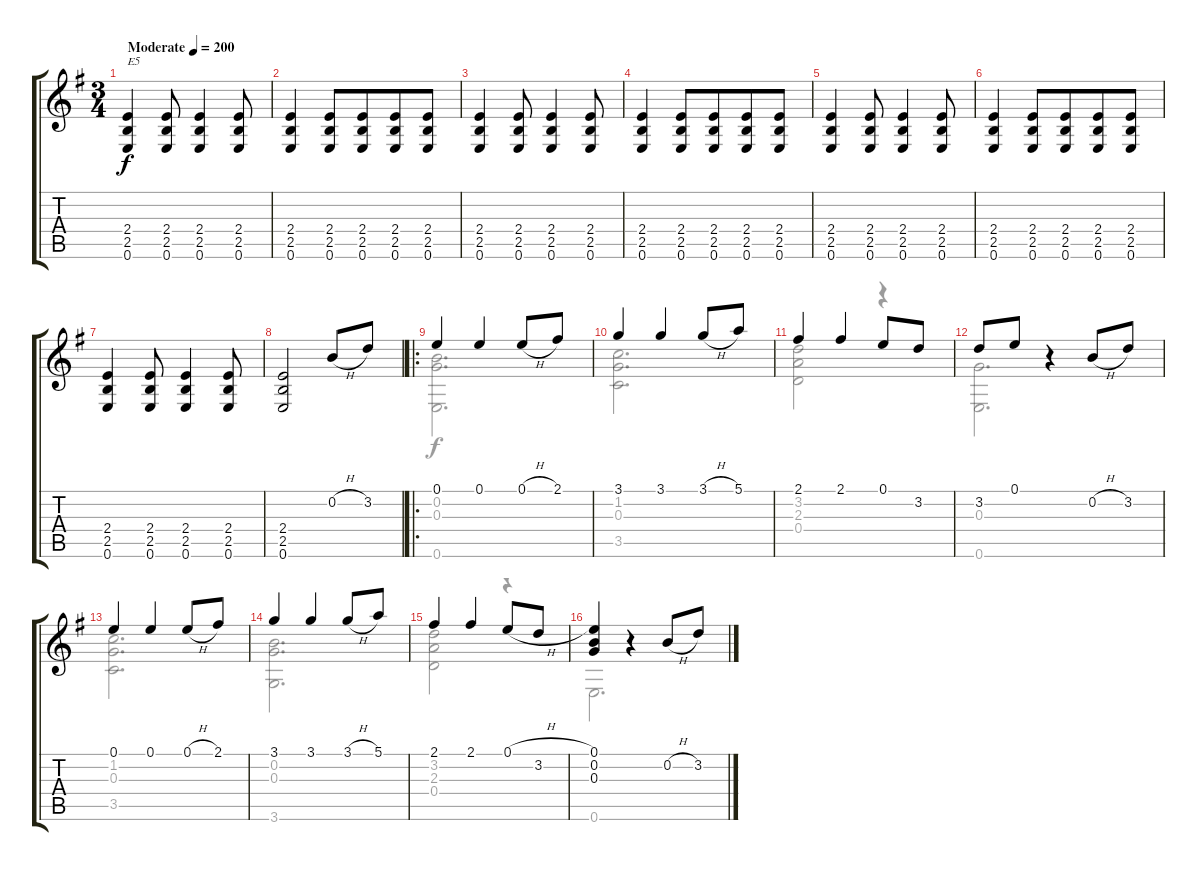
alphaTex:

\track "" {instrument acousticguitarnylon}
\staff {score tabs}
\tuning (E4 B3 G3 D3 A2 E2) {hide}
\voice
\ts (3 4)
\tempo (200 "Moderate")
\clef g2
\ks g
(2.4 2.5 0.6).4{txt "E5" dy f instrument acousticguitarnylon} (2.4 2.5 0.6).8 (2.4 2.5 0.6).4 (2.4 2.5 0.6).8 |
(2.4 2.5 0.6).4 (2.4 2.5 0.6).8 (2.4 2.5 0.6).8{beam merge} (2.4 2.5 0.6).8 (2.4 2.5 0.6).8 |
(2.4 2.5 0.6).4 (2.4 2.5 0.6).8 (2.4 2.5 0.6).4 (2.4 2.5 0.6).8 |
(2.4 2.5 0.6).4 (2.4 2.5 0.6).8 (2.4 2.5 0.6).8{beam merge} (2.4 2.5 0.6).8 (2.4 2.5 0.6).8 |
(2.4 2.5 0.6).4 (2.4 2.5 0.6).8 (2.4 2.5 0.6).4 (2.4 2.5 0.6).8 |
(2.4 2.5 0.6).4 (2.4 2.5 0.6).8 (2.4 2.5 0.6).8{beam merge} (2.4 2.5 0.6).8 (2.4 2.5 0.6).8 |
(2.4 2.5 0.6).4 (2.4 2.5 0.6).8 (2.4 2.5 0.6).4 (2.4 2.5 0.6).8 |
(2.4 2.5 0.6).2 0.2{h}.8{beam Up beam merge} 3.2.8{beam Up} |
\ro
0.1.4 0.1.4 0.1{h}.8 2.1.8 |
3.1.4 3.1.4 3.1{h}.8 5.1.8 |
2.1.4 2.1.4 0.1.8 3.2.8 |
3.2.8 0.1.8 r.4 0.2{h}.8 3.2.8 |
0.1.4 0.1.4 0.1{h}.8 2.1.8 |
3.1.4 3.1.4 3.1{h}.8 5.1.8 |
2.1.4 2.1.4 0.1{h}.8 3.2.8 |
(0.1 0.2 0.3).4 r.4 0.2{h}.8 3.2.8
\voice
\clef g2
\ottava regular
\simile none
\ks g
|
|
|
|
|
|
|
|
(0.2 0.3 0.6).2{d} |
(1.2 0.3 3.5).2{d} |
(3.2 2.3 0.4).2 r.4 |
(0.3 0.6).2{d} |
(1.2 0.3 3.5).2{d} |
(0.2 0.3 3.6).2{d} |
(3.2 2.3 0.4).2 r.4 |
0.6.2{d}
